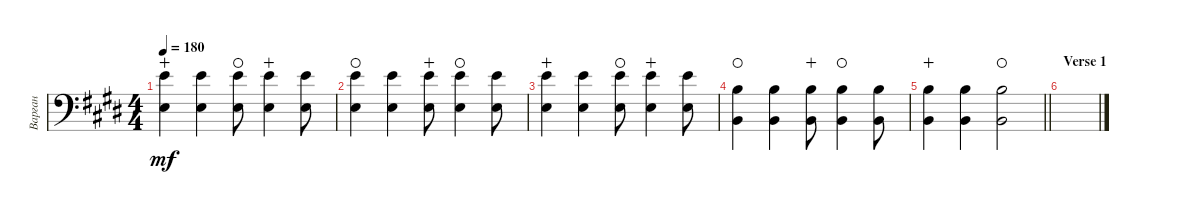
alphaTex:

\track ("Варган" "Варган") {mute instrument acousticguitarsteel}
\staff {score}
\tuning (G2 D2 A1 E1) {hide}
\ts (4 4)
\tempo 180
\clef f4
\ks c#minor
(9.1 7.3).4{dy mf wahc} (9.1 7.3).4 (9.1 7.3).8{waho} (9.1 7.3).4{wahc} (9.1 7.3).8 |
(9.1 7.3).4{waho} (9.1 7.3).4 (9.1 7.3).8{wahc} (9.1 7.3).4{waho} (9.1 7.3).8 |
(9.1 7.3).4{wahc} (9.1 7.3).4 (9.1 7.3).8{waho} (9.1 7.3).4{wahc} (9.1 7.3).8 |
(4.1 2.3).4{waho} (4.1 2.3).4 (4.1 2.3).8{wahc} (4.1 2.3).4{waho} (4.1 2.3).8 |
\barLineRight lightlight
(4.1 2.3).4{wahc} (4.1 2.3).4 (4.1 2.3).2{waho} |
\section ("" "Verse 1")
